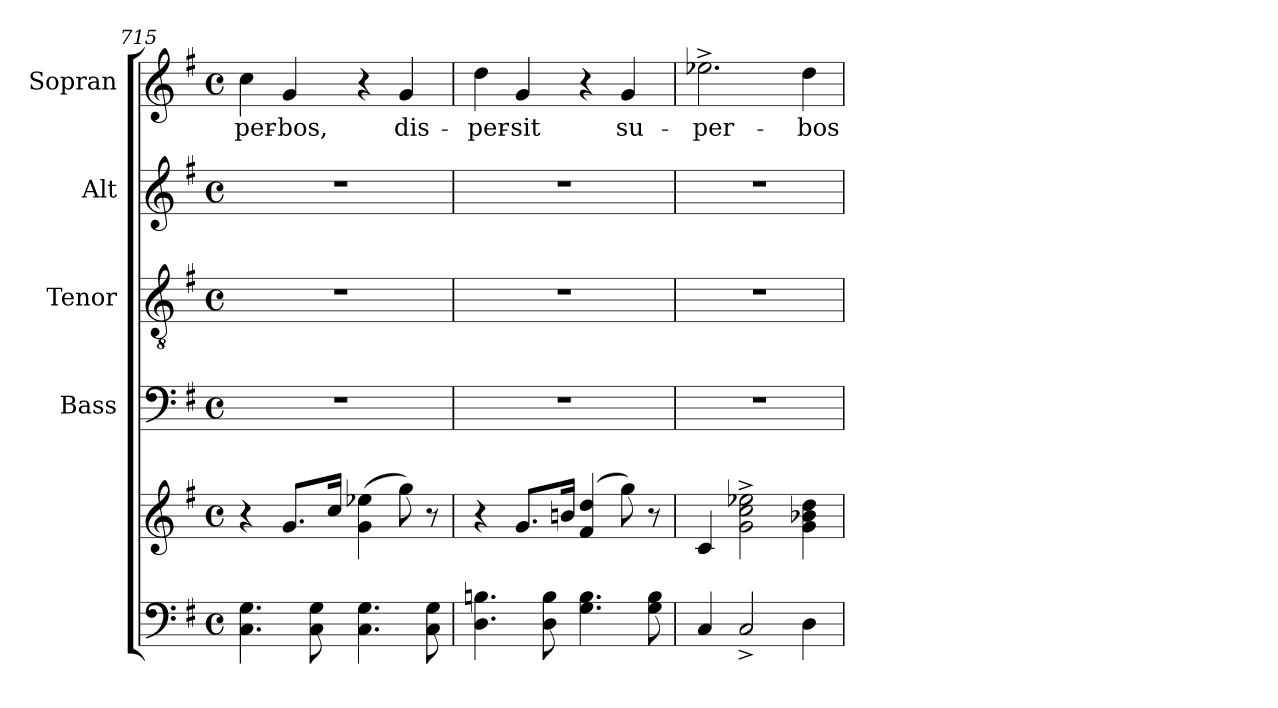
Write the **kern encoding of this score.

**kern	**kern	**kern	**kern	**kern	**kern	**text
*part5	*part5	*part4	*part3	*part2	*part1	*part1
*staff6	*staff5	*staff4	*staff3	*staff2	*staff1	*staff1
*	*	*I"Bass	*I"Tenor	*I"Alt	*I"Sopran	*
*	*	*I'B.	*I'T.	*I'A.	*I'S.	*
*clefF4	*clefG2	*clefF4	*clefGv2	*clefG2	*clefG2	*
*k[f#]	*k[f#]	*k[f#]	*k[f#]	*k[f#]	*k[f#]	*
*G:	*G:	*G:	*G:	*G:	*G:	*
*M4/4	*M4/4	*M4/4	*M4/4	*M4/4	*M4/4	*
*met(c)	*met(c)	*met(c)	*met(c)	*met(c)	*met(c)	*
=715	=715	=715	=715	=715	=715	=715
!	!	!	!	!	!	!LO:LY:b
4.C\ 4.G\	4r	1r	1r	1r	4cc\	-per-
!	!	!	!	!	!	!LO:LY:b
.	8.g/L	.	.	.	4g/	-bos,
8C\ 8G\	.	.	.	.	.	.
.	16cc/Jk	.	.	.	.	.
4.C\ 4.G\	(>4g\ 4ee-X\	.	.	.	4r	.
!	!	!	!	!	!	!LO:LY:b
.	8gg\)	.	.	.	4g/	dis-
8C\ 8G\	8r	.	.	.	.	.
=716	=716	=716	=716	=716	=716	=716
!	!	!	!	!	!	!LO:LY:b
4.D\ 4.Bn\	4r	1r	1r	1r	4dd\	-per-
!	!	!	!	!	!	!LO:LY:b
.	8.g/L	.	.	.	4g/	-sit
8D\ 8B\	.	.	.	.	.	.
.	16bn/Jk	.	.	.	.	.
4.G\ 4.B\	(4f#/ 4dd/	.	.	.	4r	.
!	!	!	!	!	!	!LO:LY:b
.	8gg\)	.	.	.	4g/	su-
8G\ 8B\	8r	.	.	.	.	.
=717	=717	=717	=717	=717	=717	=717
!	!	!	!	!	!	!LO:LY:b
4C/	4c/	1r	1r	1r	2.ee-X^>\	-per-
2C^</	2g\^> 2cc\^> 2ee-X\^>	.	.	.	.	.
!	!	!	!	!	!	!LO:LY:b
4D\	4g\ 4b-X\ 4dd\	.	.	.	4dd\	-bos
=	=	=	=	=	=	=
*-	*-	*-	*-	*-	*-	*-
